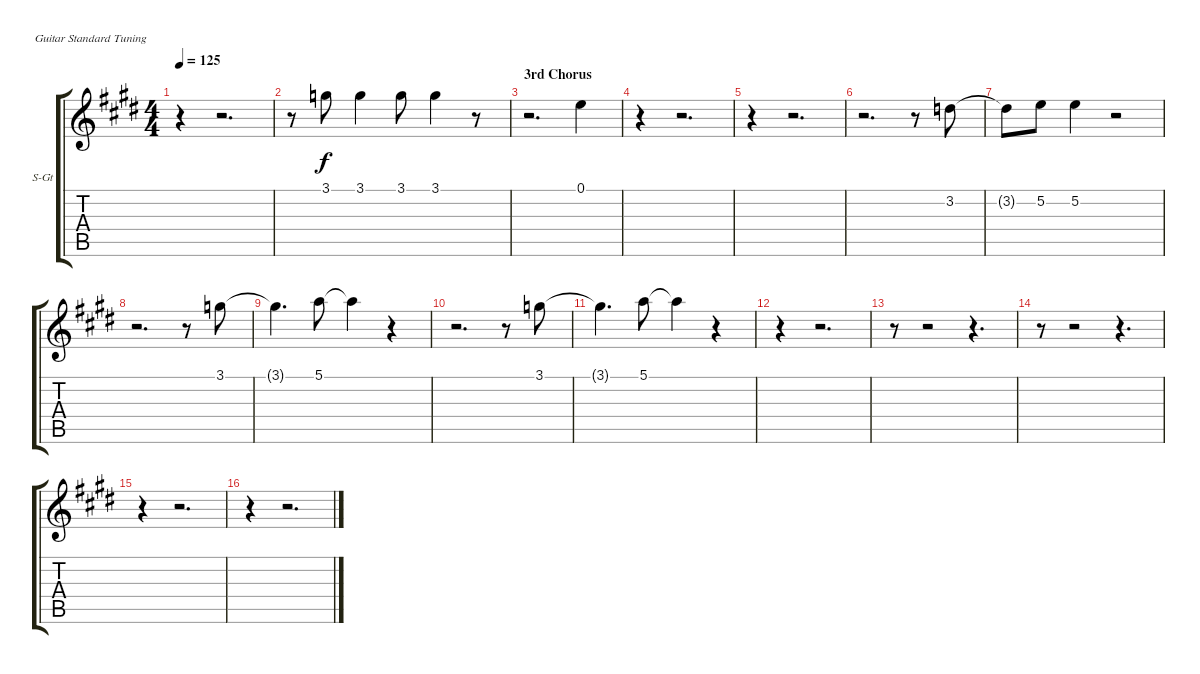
\bracketExtendMode groupsimilarinstruments
\firstSystemTrackNameOrientation horizontal
\otherSystemsTrackNameOrientation horizontal
\track ("Brass" "S-Gt") {instrument brasssection}
\staff {score tabs}
\tuning (E4 B3 G3 D3 A2 E2)
\displaytranspose 12
\ts (4 4)
\tempo 125
\clef g2
\ks e
r.4{dy f} r.2{d} |
r.8 3.1.8 3.1.4 3.1.8 3.1.4 r.8 |
\section ("" "3rd Chorus")
r.2{d} 0.1.4 |
r.4 r.2{d} |
r.4 r.2{d} |
r.2{d} r.8 3.2.8 |
3.2{t}.8 5.2.8 5.2.4 r.2 |
r.2{d} r.8 3.1.8 |
3.1{t}.4{d} 5.1.8 5.1{t}.4 r.4 |
r.2{d} r.8 3.1.8 |
3.1{t}.4{d} 5.1.8 5.1{t}.4 r.4 |
r.4 r.2{d} |
r.8 r.2 r.4{d} |
r.8 r.2 r.4{d} |
r.4 r.2{d} |
r.4 r.2{d}
